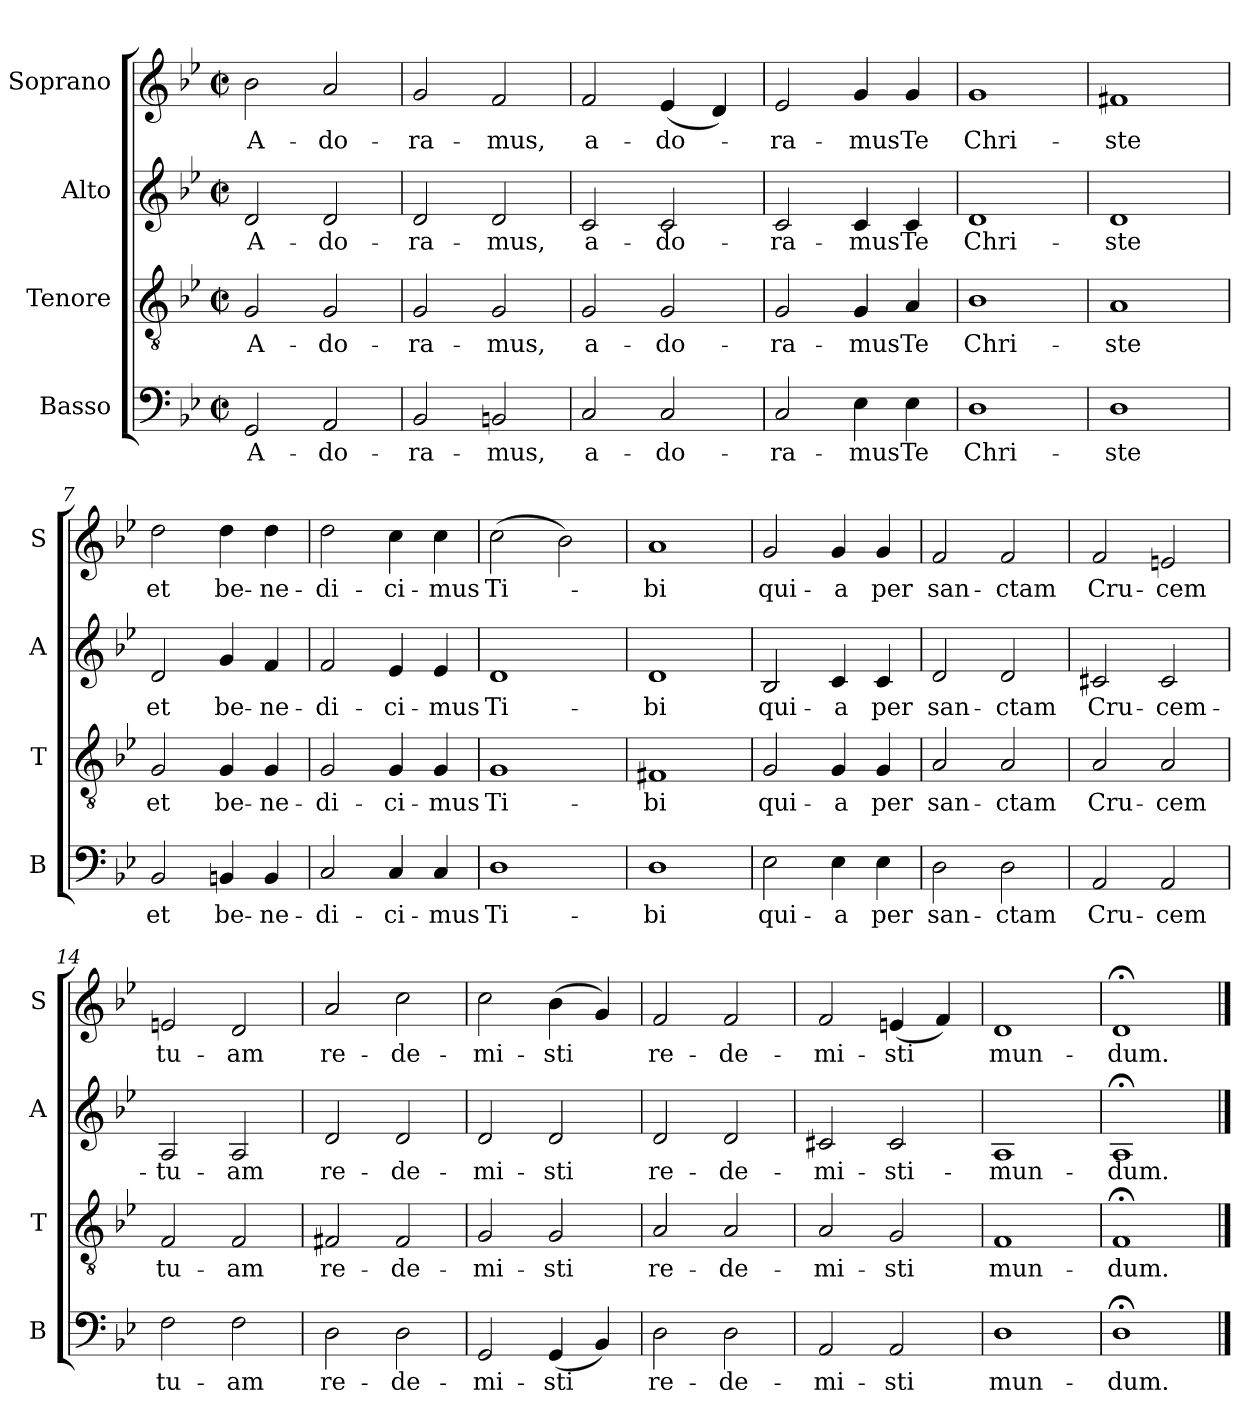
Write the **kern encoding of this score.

**kern	**text	**kern	**text	**kern	**text	**kern	**text
*part4	*part4	*part3	*part3	*part2	*part2	*part1	*part1
*staff4	*staff4	*staff3	*staff3	*staff2	*staff2	*staff1	*staff1
*I"Basso	*	*I"Tenore	*	*I"Alto	*	*I"Soprano	*
*I'B	*	*I'T	*	*I'A	*	*I'S	*
*clefF4	*	*clefGv2	*	*clefG2	*	*clefG2	*
*k[b-e-]	*	*k[b-e-]	*	*k[b-e-]	*	*k[b-e-]	*
*B-:	*	*B-:	*	*B-:	*	*B-:	*
*M2/2	*	*M2/2	*	*M2/2	*	*M2/2	*
*met(c|)	*	*met(c|)	*	*met(c|)	*	*met(c|)	*
=1	=1	=1	=1	=1	=1	=1	=1
!	!LO:LY:b	!	!LO:LY:b	!	!LO:LY:b	!	!LO:LY:b
2GG/	A-	2G/	A-	2d/	A-	2b-\	A-
!	!LO:LY:b	!	!LO:LY:b	!	!LO:LY:b	!	!LO:LY:b
2AA/	-do-	2G/	-do-	2d/	-do-	2a/	-do-
=2	=2	=2	=2	=2	=2	=2	=2
!	!LO:LY:b	!	!LO:LY:b	!	!LO:LY:b	!	!LO:LY:b
2BB-/	-ra-	2G/	-ra-	2d/	-ra-	2g/	-ra-
!	!LO:LY:b	!	!LO:LY:b	!	!LO:LY:b	!	!LO:LY:b
2BBn/	-mus,	2G/	-mus,	2d/	-mus,	2f/	-mus,
=3	=3	=3	=3	=3	=3	=3	=3
!	!LO:LY:b	!	!LO:LY:b	!	!LO:LY:b	!	!LO:LY:b
2C/	a-	2G/	a-	2c/	a-	2f/	a-
!	!LO:LY:b	!	!LO:LY:b	!	!LO:LY:b	!	!LO:LY:b
2C/	-do-	2G/	-do-	2c/	-do-	(<4e-/	-do-
.	.	.	.	.	.	4d/)	.
=4	=4	=4	=4	=4	=4	=4	=4
!	!LO:LY:b	!	!LO:LY:b	!	!LO:LY:b	!	!LO:LY:b
2C/	-ra-	2G/	-ra-	2c/	-ra-	2e-/	-ra-
!	!LO:LY:b	!	!LO:LY:b	!	!LO:LY:b	!	!LO:LY:b
4E-\	-mus	4G/	-mus	4c/	-mus	4g/	-mus
!	!LO:LY:b	!	!LO:LY:b	!	!LO:LY:b	!	!LO:LY:b
4E-\	Te	4A/	Te	4c/	Te	4g/	Te
=5	=5	=5	=5	=5	=5	=5	=5
!	!LO:LY:b	!	!LO:LY:b	!	!LO:LY:b	!	!LO:LY:b
1D	Chri-	1B-	Chri-	1d	Chri-	1g	Chri-
!!LO:LB:g=z
=6	=6	=6	=6	=6	=6	=6	=6
!	!LO:LY:b	!	!LO:LY:b	!	!LO:LY:b	!	!LO:LY:b
1D	-ste	1A	-ste	1d	-ste	1f#X	-ste
=7	=7	=7	=7	=7	=7	=7	=7
!	!LO:LY:b	!	!LO:LY:b	!	!LO:LY:b	!	!LO:LY:b
2BB-/	et	2G/	et	2d/	et	2dd\	et
!	!LO:LY:b	!	!LO:LY:b	!	!LO:LY:b	!	!LO:LY:b
4BBn/	be-	4G/	be-	4g/	be-	4dd\	be-
!	!LO:LY:b	!	!LO:LY:b	!	!LO:LY:b	!	!LO:LY:b
4BB/	-ne-	4G/	-ne-	4f/	-ne-	4dd\	-ne-
=8	=8	=8	=8	=8	=8	=8	=8
!	!LO:LY:b	!	!LO:LY:b	!	!LO:LY:b	!	!LO:LY:b
2C/	-di-	2G/	-di-	2f/	-di-	2dd\	-di-
!	!LO:LY:b	!	!LO:LY:b	!	!LO:LY:b	!	!LO:LY:b
4C/	-ci-	4G/	-ci-	4e-/	-ci-	4cc\	-ci-
!	!LO:LY:b	!	!LO:LY:b	!	!LO:LY:b	!	!LO:LY:b
4C/	-mus	4G/	-mus	4e-/	-mus	4cc\	-mus
=9	=9	=9	=9	=9	=9	=9	=9
!	!LO:LY:b	!	!LO:LY:b	!	!LO:LY:b	!	!LO:LY:b
1D	Ti-	1G	Ti-	1d	Ti-	(>2cc\	Ti-
.	.	.	.	.	.	2b-\)	.
=10	=10	=10	=10	=10	=10	=10	=10
!	!LO:LY:b	!	!LO:LY:b	!	!LO:LY:b	!	!LO:LY:b
1D	-bi	1F#X	-bi	1d	-bi	1a	-bi
!!LO:PB:g=z
=11	=11	=11	=11	=11	=11	=11	=11
!	!LO:LY:b	!	!LO:LY:b	!	!LO:LY:b	!	!LO:LY:b
2E-\	qui-	2G/	qui-	2B-/	qui-	2g/	qui-
!	!LO:LY:b	!	!LO:LY:b	!	!LO:LY:b	!	!LO:LY:b
4E-\	-a	4G/	-a	4c/	-a	4g/	-a
!	!LO:LY:b	!	!LO:LY:b	!	!LO:LY:b	!	!LO:LY:b
4E-\	per	4G/	per	4c/	per	4g/	per
=12	=12	=12	=12	=12	=12	=12	=12
!	!LO:LY:b	!	!LO:LY:b	!	!LO:LY:b	!	!LO:LY:b
2D\	san-	2A/	san-	2d/	san-	2f/	san-
!	!LO:LY:b	!	!LO:LY:b	!	!LO:LY:b	!	!LO:LY:b
2D\	-ctam	2A/	-ctam	2d/	-ctam	2f/	-ctam
=13	=13	=13	=13	=13	=13	=13	=13
!	!LO:LY:b	!	!LO:LY:b	!	!LO:LY:b	!	!LO:LY:b
2AA/	Cru-	2A/	Cru-	2c#X/	Cru-	2f/	Cru-
!	!LO:LY:b	!	!LO:LY:b	!	!LO:LY:b	!	!LO:LY:b
2AA/	-cem	2A/	-cem	2c#/	-cem-	2en/	-cem
=14	=14	=14	=14	=14	=14	=14	=14
!	!LO:LY:b	!	!LO:LY:b	!	!LO:LY:b	!	!LO:LY:b
2F\	tu-	2F/	tu-	2A/	-tu-	2en/	tu-
!	!LO:LY:b	!	!LO:LY:b	!	!LO:LY:b	!	!LO:LY:b
2F\	-am	2F/	-am	2A/	-am	2d/	-am
=15	=15	=15	=15	=15	=15	=15	=15
!	!LO:LY:b	!	!LO:LY:b	!	!LO:LY:b	!	!LO:LY:b
2D\	re-	2F#X/	re-	2d/	re-	2a/	re-
!	!LO:LY:b	!	!LO:LY:b	!	!LO:LY:b	!	!LO:LY:b
2D\	-de-	2F#/	-de-	2d/	-de-	2cc\	-de-
!!LO:PB:g=z
=16	=16	=16	=16	=16	=16	=16	=16
!	!LO:LY:b	!	!LO:LY:b	!	!LO:LY:b	!	!LO:LY:b
2GG/	-mi-	2G/	-mi-	2d/	-mi-	2cc\	-mi-
!	!LO:LY:b	!	!LO:LY:b	!	!LO:LY:b	!	!LO:LY:b
(<4GG/	-sti	2G/	-sti	2d/	-sti	(>4b-\	-sti
4BB-/)	.	.	.	.	.	4g/)	.
=17	=17	=17	=17	=17	=17	=17	=17
!	!LO:LY:b	!	!LO:LY:b	!	!LO:LY:b	!	!LO:LY:b
2D\	re-	2A/	re-	2d/	re-	2f/	re-
!	!LO:LY:b	!	!LO:LY:b	!	!LO:LY:b	!	!LO:LY:b
2D\	-de-	2A/	-de-	2d/	-de-	2f/	-de-
=18	=18	=18	=18	=18	=18	=18	=18
!	!LO:LY:b	!	!LO:LY:b	!	!LO:LY:b	!	!LO:LY:b
2AA/	-mi-	2A/	-mi-	2c#X/	-mi-	2f/	-mi-
!	!LO:LY:b	!	!LO:LY:b	!	!LO:LY:b	!	!LO:LY:b
2AA/	-sti	2G/	-sti	2c#/	-sti-	(<4en/	-sti
.	.	.	.	.	.	4f/)	.
=19	=19	=19	=19	=19	=19	=19	=19
!	!LO:LY:b	!	!LO:LY:b	!	!LO:LY:b	!	!LO:LY:b
1D	mun-	1F	mun-	1A	-mun-	1d	mun-
=20	=20	=20	=20	=20	=20	=20	=20
!	!LO:LY:b	!	!LO:LY:b	!	!LO:LY:b	!	!LO:LY:b
1D;<	-dum.	1F;	-dum.	1A;	-dum.	1d;	-dum.
==	==	==	==	==	==	==	==
*-	*-	*-	*-	*-	*-	*-	*-
